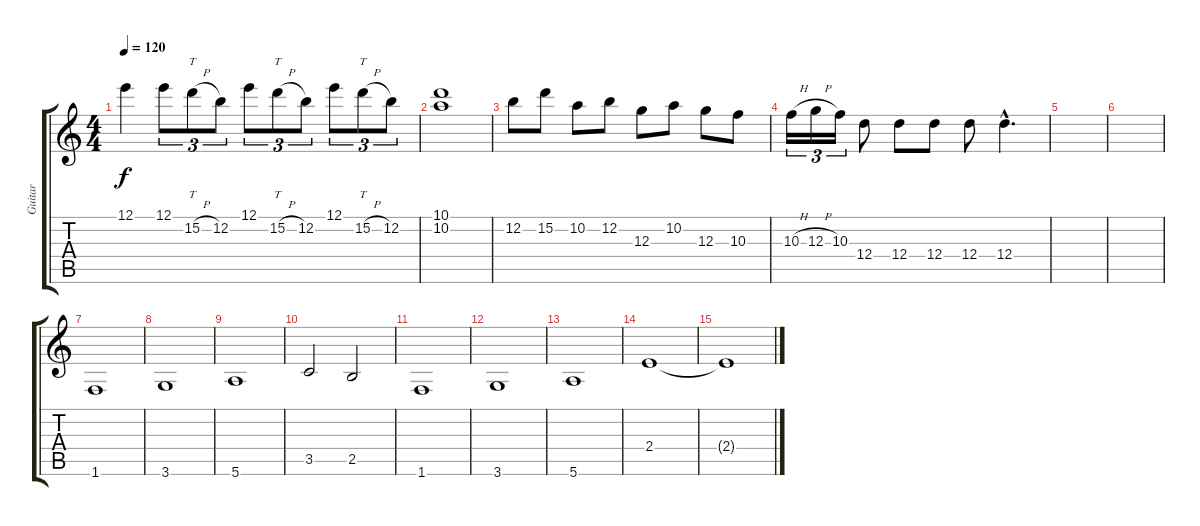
\track ("Guitar" "Guitar") {instrument electricguitarclean}
\staff {score tabs}
\tuning (E4 B3 G3 D3 A2 E2) {hide}
\ts (4 4)
\tempo 120
\clef g2
\ks c
12.1.4{dy f} 12.1.8{tu (3 2)} 15.2{h}.8{tt tu (3 2)} 12.2.8{tu (3 2)} 12.1.8{tu (3 2)} 15.2{h}.8{tt tu (3 2)} 12.2.8{tu (3 2)} 12.1.8{tu (3 2)} 15.2{h}.8{tt tu (3 2)} 12.2.8{tu (3 2)} |
(10.1 10.2).1 |
12.2.8 15.2.8 10.2.8 12.2.8 12.3.8 10.2.8 12.3.8 10.3.8 |
10.3{h}.16{tu (3 2)} 12.3{h}.16{tu (3 2)} 10.3.16{tu (3 2)} 12.4.8 12.4.8 12.4.8 12.4.8 12.4{hac}.4{d} |
|
|
1.6.1 |
3.6.1 |
5.6.1 |
3.5.2 2.5.2 |
1.6.1 |
3.6.1 |
5.6.1 |
2.4.1 |
2.4{t}.1
